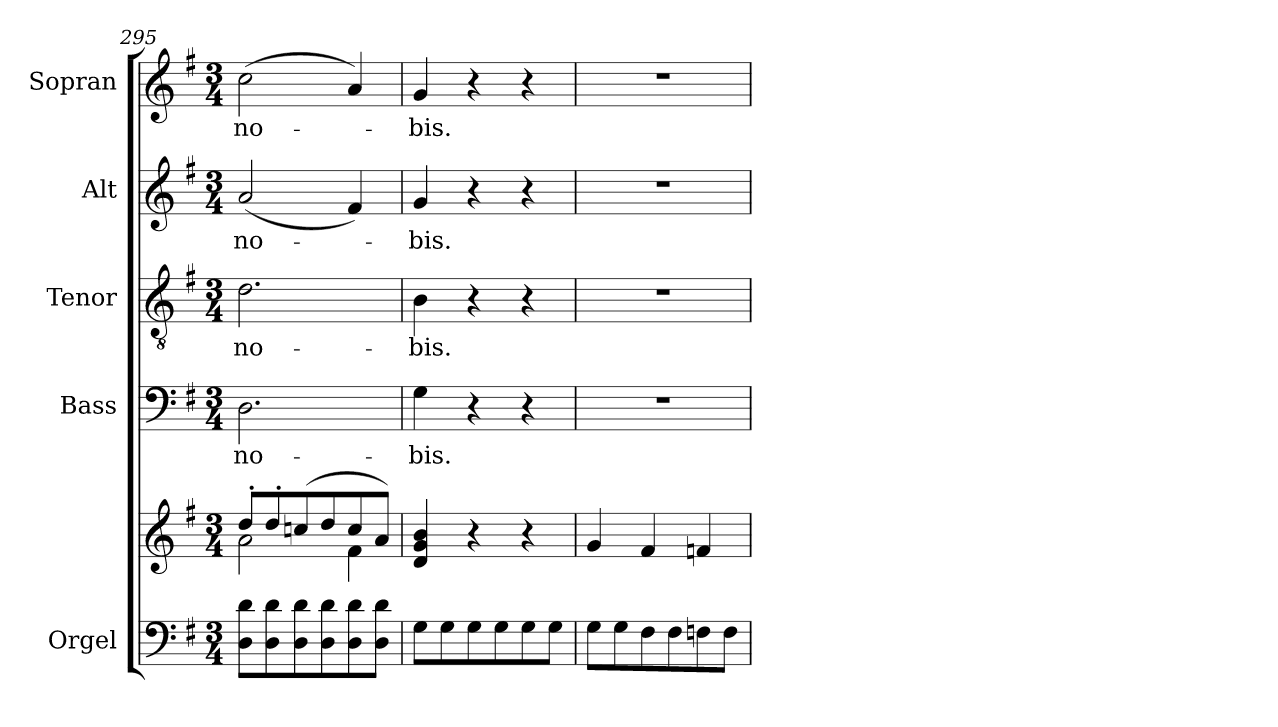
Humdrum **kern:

**kern	**kern	**kern	**text	**kern	**text	**kern	**text	**kern	**text
*part5	*part5	*part4	*part4	*part3	*part3	*part2	*part2	*part1	*part1
*staff6	*staff5	*staff4	*staff4	*staff3	*staff3	*staff2	*staff2	*staff1	*staff1
*I"Orgel	*	*I"Bass	*	*I"Tenor	*	*I"Alt	*	*I"Sopran	*
*I'Org.	*	*I'B.	*	*I'T.	*	*I'A.	*	*I'S.	*
*clefF4	*clefG2	*clefF4	*	*clefGv2	*	*clefG2	*	*clefG2	*
*k[f#]	*k[f#]	*k[f#]	*	*k[f#]	*	*k[f#]	*	*k[f#]	*
*G:	*G:	*G:	*	*G:	*	*G:	*	*G:	*
*M3/4	*M3/4	*M3/4	*	*M3/4	*	*M3/4	*	*M3/4	*
=295	=295	=295	=295	=295	=295	=295	=295	=295	=295
*	*^	*	*	*	*	*	*	*	*
!	!	!	!	!LO:LY:b	!	!LO:LY:b	!	!LO:LY:b	!	!LO:LY:b
8D\ 8d\L	8dd'>/L	2a\	2.D\	no-	2.d\	no-	(<2a/	no-	(>2cc\	no-
8D\ 8d\	8dd'>/	.	.	.	.	.	.	.	.	.
8D\ 8d\	(>8ccn/	.	.	.	.	.	.	.	.	.
8D\ 8d\	8dd/	.	.	.	.	.	.	.	.	.
8D\ 8d\	8cc/	4f#\	.	.	.	.	4f#/)	.	4a/)	.
8D\ 8d\J	8a/J)	.	.	.	.	.	.	.	.	.
*	*v	*v	*	*	*	*	*	*	*	*
=296	=296	=296	=296	=296	=296	=296	=296	=296	=296
!	!	!	!LO:LY:b	!	!LO:LY:b	!	!LO:LY:b	!	!LO:LY:b
8G\L	4d/ 4g/ 4b/	4G\	-bis.	4B\	-bis.	4g/	-bis.	4g/	-bis.
8G\	.	.	.	.	.	.	.	.	.
8G\	4r	4r	.	4r	.	4r	.	4r	.
8G\	.	.	.	.	.	.	.	.	.
8G\	4r	4r	.	4r	.	4r	.	4r	.
8G\J	.	.	.	.	.	.	.	.	.
=297	=297	=297	=297	=297	=297	=297	=297	=297	=297
8G\L	4g/	2.r	.	2.r	.	2.r	.	2.r	.
8G\	.	.	.	.	.	.	.	.	.
8F#\	4f#/	.	.	.	.	.	.	.	.
8F#\	.	.	.	.	.	.	.	.	.
8Fn\	4fn/	.	.	.	.	.	.	.	.
8F\J	.	.	.	.	.	.	.	.	.
=	=	=	=	=	=	=	=	=	=
*-	*-	*-	*-	*-	*-	*-	*-	*-	*-
